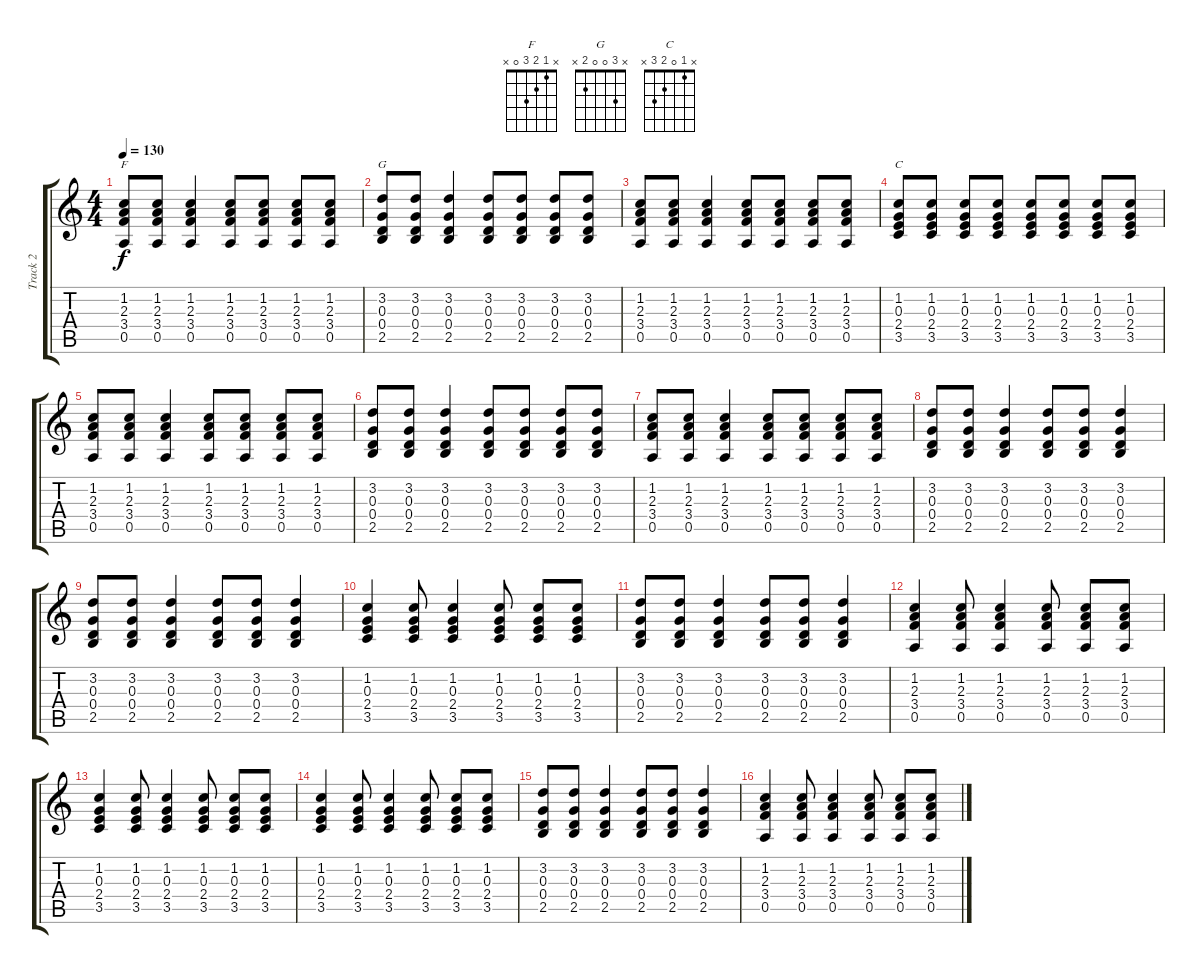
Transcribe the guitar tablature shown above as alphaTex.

\track ("Track 2" "Track 2") {instrument acousticguitarsteel}
\staff {score tabs}
\tuning (E4 B3 G3 D3 A2 E2) {hide}
\chord ("F" x 1 2 3 0 x)
\chord ("G" x 3 0 0 2 x)
\chord ("C" x 1 0 2 3 x)
\ts (4 4)
\tempo 130
\clef g2
\ks c
(1.2 2.3 3.4 0.5).8{ch "F" dy f} (1.2 2.3 3.4 0.5).8 (1.2 2.3 3.4 0.5).4 (1.2 2.3 3.4 0.5).8 (1.2 2.3 3.4 0.5).8 (1.2 2.3 3.4 0.5).8 (1.2 2.3 3.4 0.5).8 |
(3.2 0.3 0.4 2.5).8{ch "G"} (3.2 0.3 0.4 2.5).8 (3.2 0.3 0.4 2.5).4 (3.2 0.3 0.4 2.5).8 (3.2 0.3 0.4 2.5).8 (3.2 0.3 0.4 2.5).8 (3.2 0.3 0.4 2.5).8 |
(1.2 2.3 3.4 0.5).8 (1.2 2.3 3.4 0.5).8 (1.2 2.3 3.4 0.5).4 (1.2 2.3 3.4 0.5).8 (1.2 2.3 3.4 0.5).8 (1.2 2.3 3.4 0.5).8 (1.2 2.3 3.4 0.5).8 |
(1.2 0.3 2.4 3.5).8{ch "C"} (1.2 0.3 2.4 3.5).8 (1.2 0.3 2.4 3.5).8 (1.2 0.3 2.4 3.5).8 (1.2 0.3 2.4 3.5).8 (1.2 0.3 2.4 3.5).8 (1.2 0.3 2.4 3.5).8 (1.2 0.3 2.4 3.5).8 |
(1.2 2.3 3.4 0.5).8 (1.2 2.3 3.4 0.5).8 (1.2 2.3 3.4 0.5).4 (1.2 2.3 3.4 0.5).8 (1.2 2.3 3.4 0.5).8 (1.2 2.3 3.4 0.5).8 (1.2 2.3 3.4 0.5).8 |
(3.2 0.3 0.4 2.5).8 (3.2 0.3 0.4 2.5).8 (3.2 0.3 0.4 2.5).4 (3.2 0.3 0.4 2.5).8 (3.2 0.3 0.4 2.5).8 (3.2 0.3 0.4 2.5).8 (3.2 0.3 0.4 2.5).8 |
(1.2 2.3 3.4 0.5).8 (1.2 2.3 3.4 0.5).8 (1.2 2.3 3.4 0.5).4 (1.2 2.3 3.4 0.5).8 (1.2 2.3 3.4 0.5).8 (1.2 2.3 3.4 0.5).8 (1.2 2.3 3.4 0.5).8 |
(3.2 0.3 0.4 2.5).8 (3.2 0.3 0.4 2.5).8 (3.2 0.3 0.4 2.5).4 (3.2 0.3 0.4 2.5).8 (3.2 0.3 0.4 2.5).8 (3.2 0.3 0.4 2.5).4 |
(3.2 0.3 0.4 2.5).8 (3.2 0.3 0.4 2.5).8 (3.2 0.3 0.4 2.5).4 (3.2 0.3 0.4 2.5).8 (3.2 0.3 0.4 2.5).8 (3.2 0.3 0.4 2.5).4 |
(1.2 0.3 2.4 3.5).4 (1.2 0.3 2.4 3.5).8 (1.2 0.3 2.4 3.5).4 (1.2 0.3 2.4 3.5).8 (1.2 0.3 2.4 3.5).8 (1.2 0.3 2.4 3.5).8 |
(3.2 0.3 0.4 2.5).8 (3.2 0.3 0.4 2.5).8 (3.2 0.3 0.4 2.5).4 (3.2 0.3 0.4 2.5).8 (3.2 0.3 0.4 2.5).8 (3.2 0.3 0.4 2.5).4 |
(1.2 2.3 3.4 0.5).4 (1.2 2.3 3.4 0.5).8 (1.2 2.3 3.4 0.5).4 (1.2 2.3 3.4 0.5).8 (1.2 2.3 3.4 0.5).8 (1.2 2.3 3.4 0.5).8 |
(1.2 0.3 2.4 3.5).4 (1.2 0.3 2.4 3.5).8 (1.2 0.3 2.4 3.5).4 (1.2 0.3 2.4 3.5).8 (1.2 0.3 2.4 3.5).8 (1.2 0.3 2.4 3.5).8 |
(1.2 0.3 2.4 3.5).4 (1.2 0.3 2.4 3.5).8 (1.2 0.3 2.4 3.5).4 (1.2 0.3 2.4 3.5).8 (1.2 0.3 2.4 3.5).8 (1.2 0.3 2.4 3.5).8 |
(3.2 0.3 0.4 2.5).8 (3.2 0.3 0.4 2.5).8 (3.2 0.3 0.4 2.5).4 (3.2 0.3 0.4 2.5).8 (3.2 0.3 0.4 2.5).8 (3.2 0.3 0.4 2.5).4 |
(1.2 2.3 3.4 0.5).4 (1.2 2.3 3.4 0.5).8 (1.2 2.3 3.4 0.5).4 (1.2 2.3 3.4 0.5).8 (1.2 2.3 3.4 0.5).8 (1.2 2.3 3.4 0.5).8
